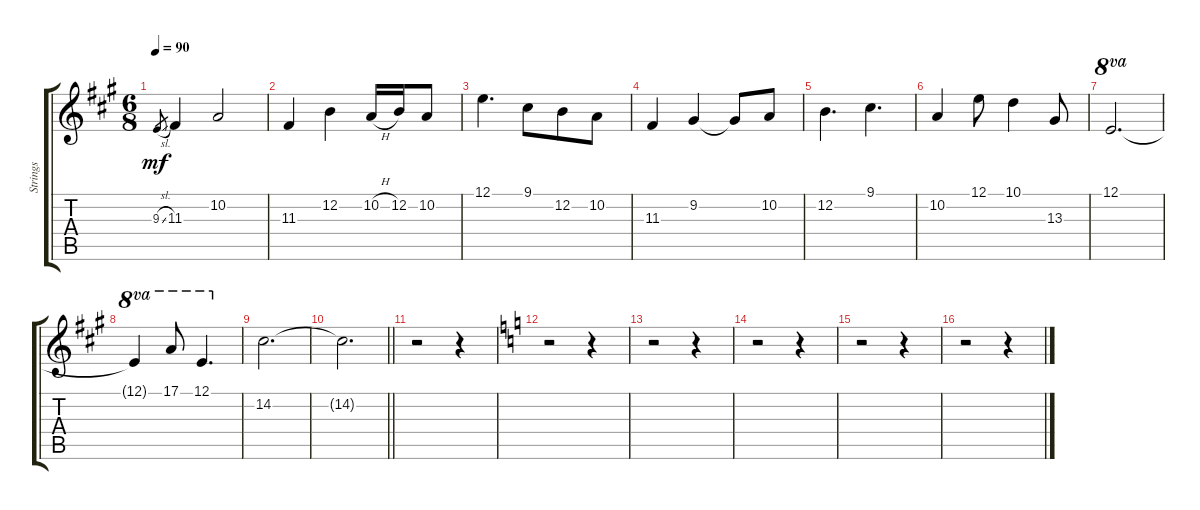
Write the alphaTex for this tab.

\track ("Strings" "Strings") {instrument stringensemble1}
\staff {score tabs}
\tuning (E4 B3 G3 D3 A2 E2) {hide}
\ts (6 8)
\tempo 90
\clef g2
\ks a
9.3{sl}.8{gr dy mf} 11.3.4 10.2.2 |
11.3.4 12.2.4 10.2{h}.16 12.2.16 10.2.8 |
12.1.4{d} 9.1.8 12.2.8 10.2.8 |
11.3.4 9.2.4 9.2{t}.8 10.2.8 |
12.2.4{d} 9.1.4{d} |
10.2.4 12.1.8 10.1.4 13.3.8 |
12.1.2{d ot 8va} |
12.1{t}.4{ot 8va} 17.1.8{ot 8va} 12.1.4{d ot 8va} |
14.2.2{d} |
\barLineRight lightlight
14.2{t}.2{d} |
r.2 r.4 |
\ks c
r.2 r.4 |
r.2 r.4 |
r.2 r.4 |
r.2 r.4 |
r.2 r.4
